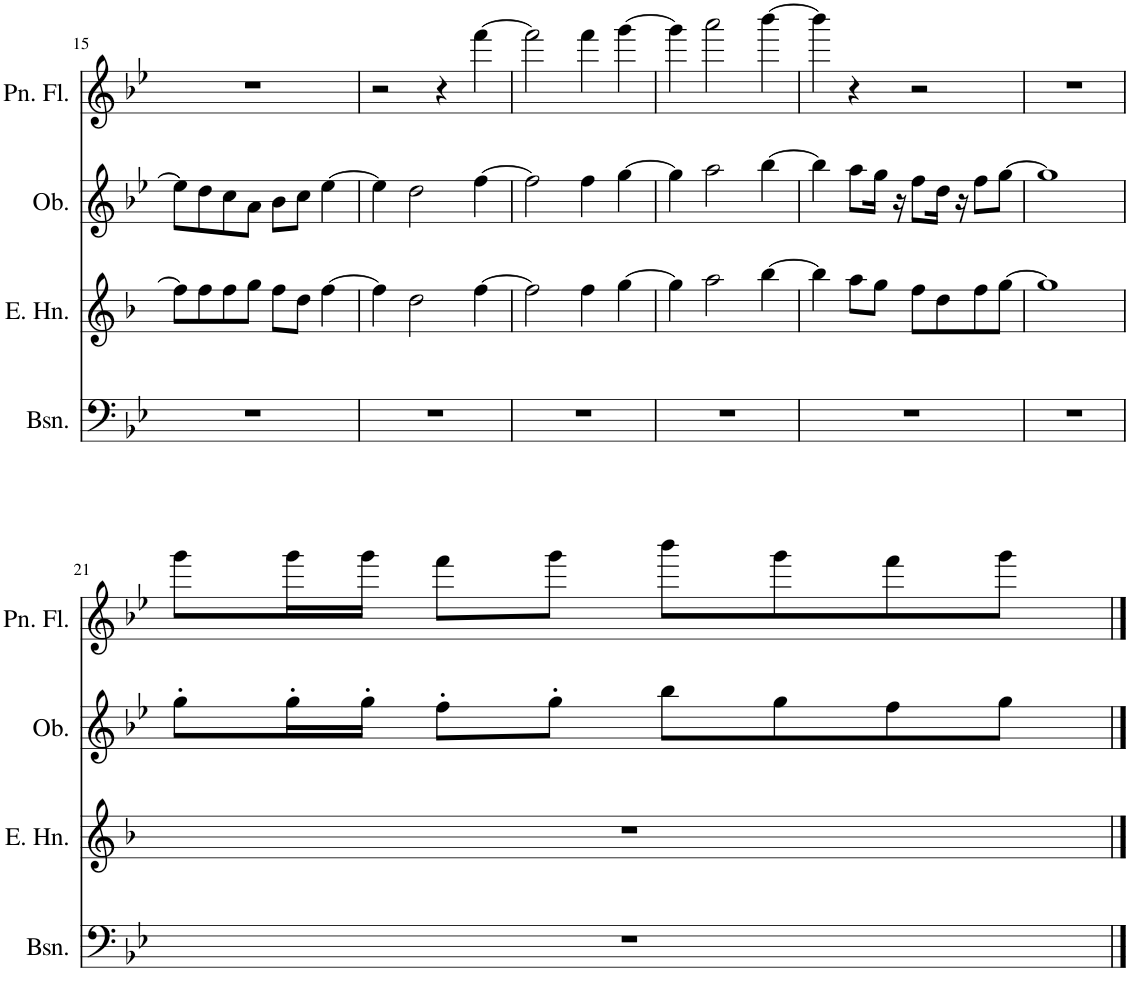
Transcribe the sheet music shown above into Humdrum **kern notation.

**kern	**kern	**kern	**kern
*part4	*part3	*part2	*part1
*staff4	*staff3	*staff2	*staff1
*I"Bassoon	*I"English Horn	*I"Oboe	*I"Pan Flute
*I'Bsn.	*I'E. Hn.	*I'Ob.	*I'Pn. Fl.
!!LO:PB:g=z
*clefF4	*clefG2	*clefG2	*clefG2
*	*Trd4c7	*	*
*k[b-e-]	*k[b-]	*k[b-e-]	*k[b-e-]
*M4/4	*M4/4	*M4/4	*M4/4
=15	=15	=15	=15
1r	8ff\L]	8ee-\L]	1r
.	8ff\	8dd\	.
.	8ff\	8cc\	.
.	8gg\J	8a\J	.
.	8ff\L	8b-\L	.
.	8dd\J	8cc\J	.
.	[4ff\	[4ee-\	.
=16	=16	=16	=16
1r	4ff\]	4ee-\]	2r
.	2dd\	2dd\	.
.	.	.	4r
.	[4ff\	[4ff\	[4fff\
=17	=17	=17	=17
1r	2ff\]	2ff\]	2fff\]
.	4ff\	4ff\	4fff\
.	[4gg\	[4gg\	[4ggg\
=18	=18	=18	=18
1r	4gg\]	4gg\]	4ggg\]
.	2aa\	2aa\	2aaa\
.	[4bb-\	[4bb-\	[4bbb-\
=19	=19	=19	=19
1r	4bb-\]	4bb-\]	4bbb-\]
.	8aa\L	8aa\L	4r
.	8gg\J	16gg\Jk	.
.	.	16r	.
.	8ff\L	8ff\L	2r
.	8dd\	16dd\Jk	.
.	.	16r	.
.	8ff\	8ff\L	.
.	[8gg\J	[8gg\J	.
=20	=20	=20	=20
1r	1gg]	1gg]	1r
!!LO:LB:g=z
=21	=21	=21	=21
1r	1r	8gg'\L	8ggg\L
.	.	16gg'\L	16ggg\L
.	.	16gg'\JJ	16ggg\JJ
.	.	8ff'\L	8fff\L
.	.	8gg'\J	8ggg\J
.	.	8bb-\L	8bbb-\L
.	.	8gg\	8ggg\
.	.	8ff\	8fff\
.	.	8gg\J	8ggg\J
==	==	==	==
*-	*-	*-	*-
